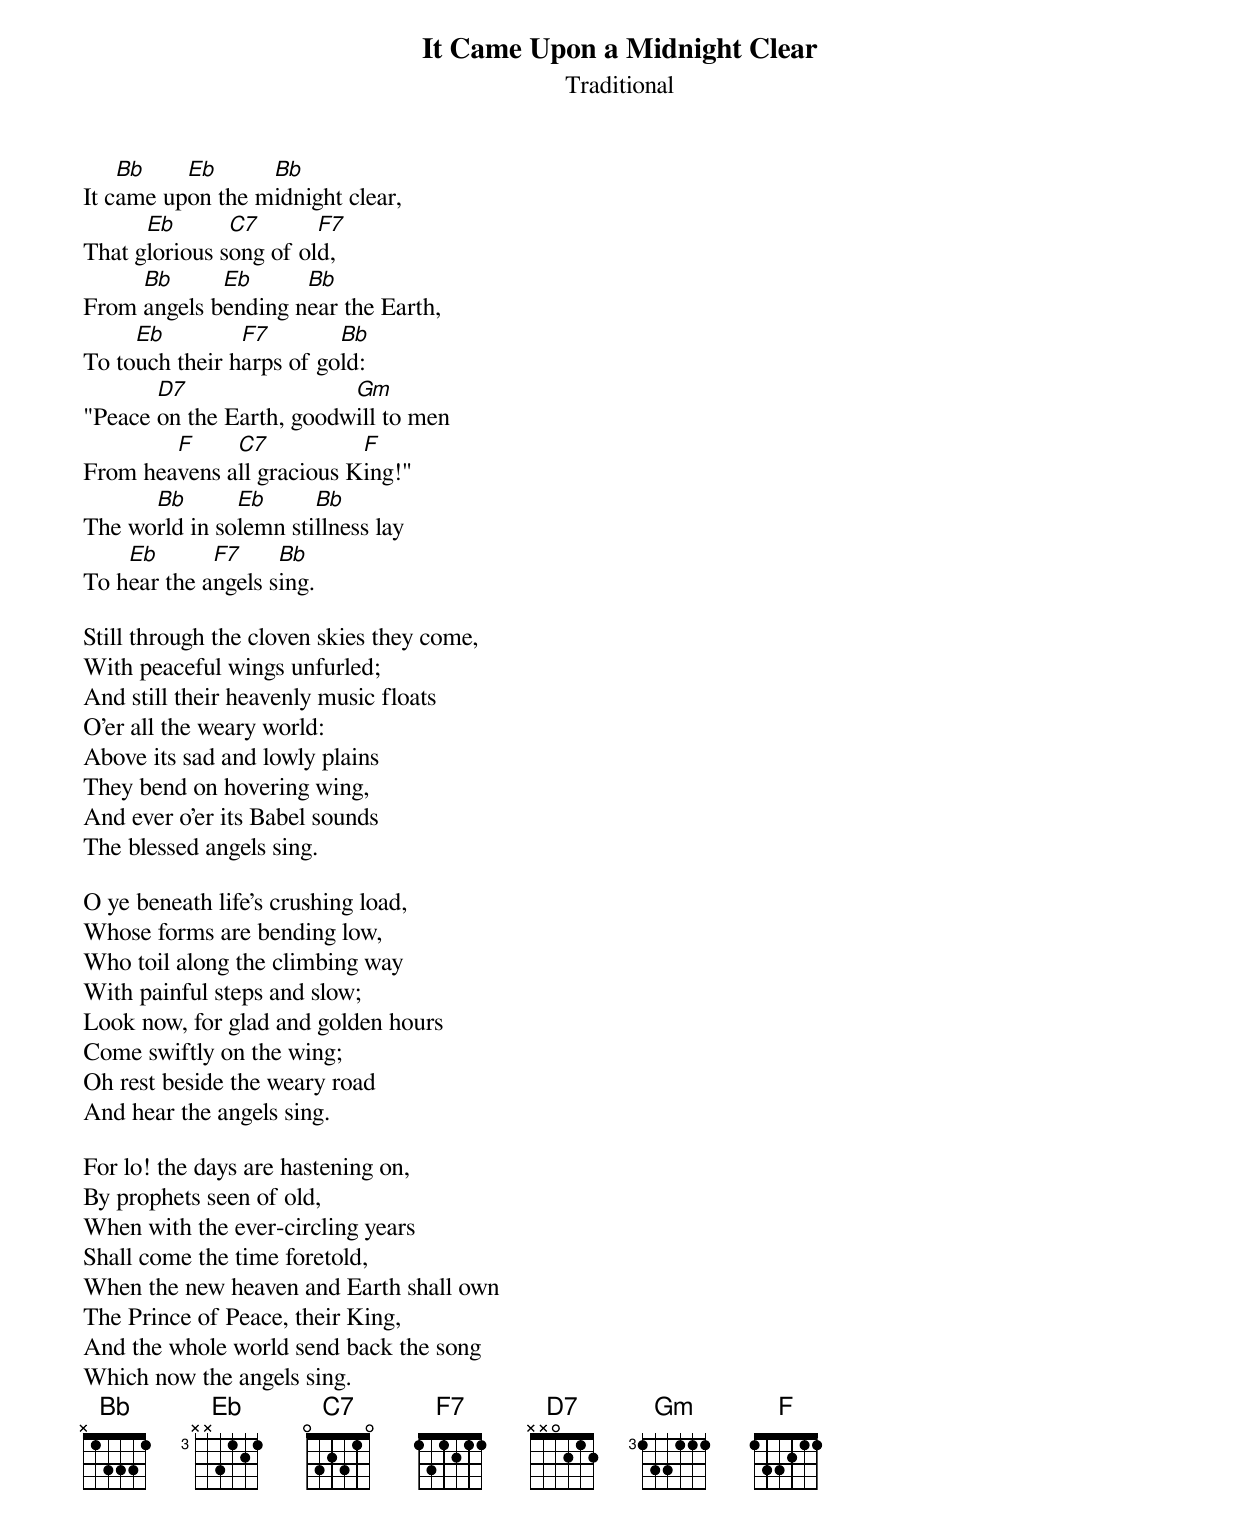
{title:It Came Upon a Midnight Clear}
{subtitle:Traditional}
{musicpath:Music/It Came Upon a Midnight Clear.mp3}
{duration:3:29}
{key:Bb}

It c[Bb]ame up[Eb]on the m[Bb]idnight clear,
That g[Eb]lorious s[C7]ong of ol[F7]d,
From [Bb]angels b[Eb]ending n[Bb]ear the Earth,
To to[Eb]uch their h[F7]arps of go[Bb]ld:
"Peace [D7]on the Earth, goodw[Gm]ill to men
From hea[F]vens a[C7]ll gracious K[F]ing!"
The wo[Bb]rld in so[Eb]lemn sti[Bb]llness lay
To h[Eb]ear the a[F7]ngels s[Bb]ing.

Still through the cloven skies they come,
With peaceful wings unfurled;
And still their heavenly music floats
O'er all the weary world:
Above its sad and lowly plains
They bend on hovering wing,
And ever o'er its Babel sounds
The blessed angels sing.

O ye beneath life's crushing load,
Whose forms are bending low,
Who toil along the climbing way
With painful steps and slow;
Look now, for glad and golden hours
Come swiftly on the wing;
Oh rest beside the weary road
And hear the angels sing.

For lo! the days are hastening on,
By prophets seen of old,
When with the ever-circling years
Shall come the time foretold,
When the new heaven and Earth shall own
The Prince of Peace, their King,
And the whole world send back the song
Which now the angels sing.
